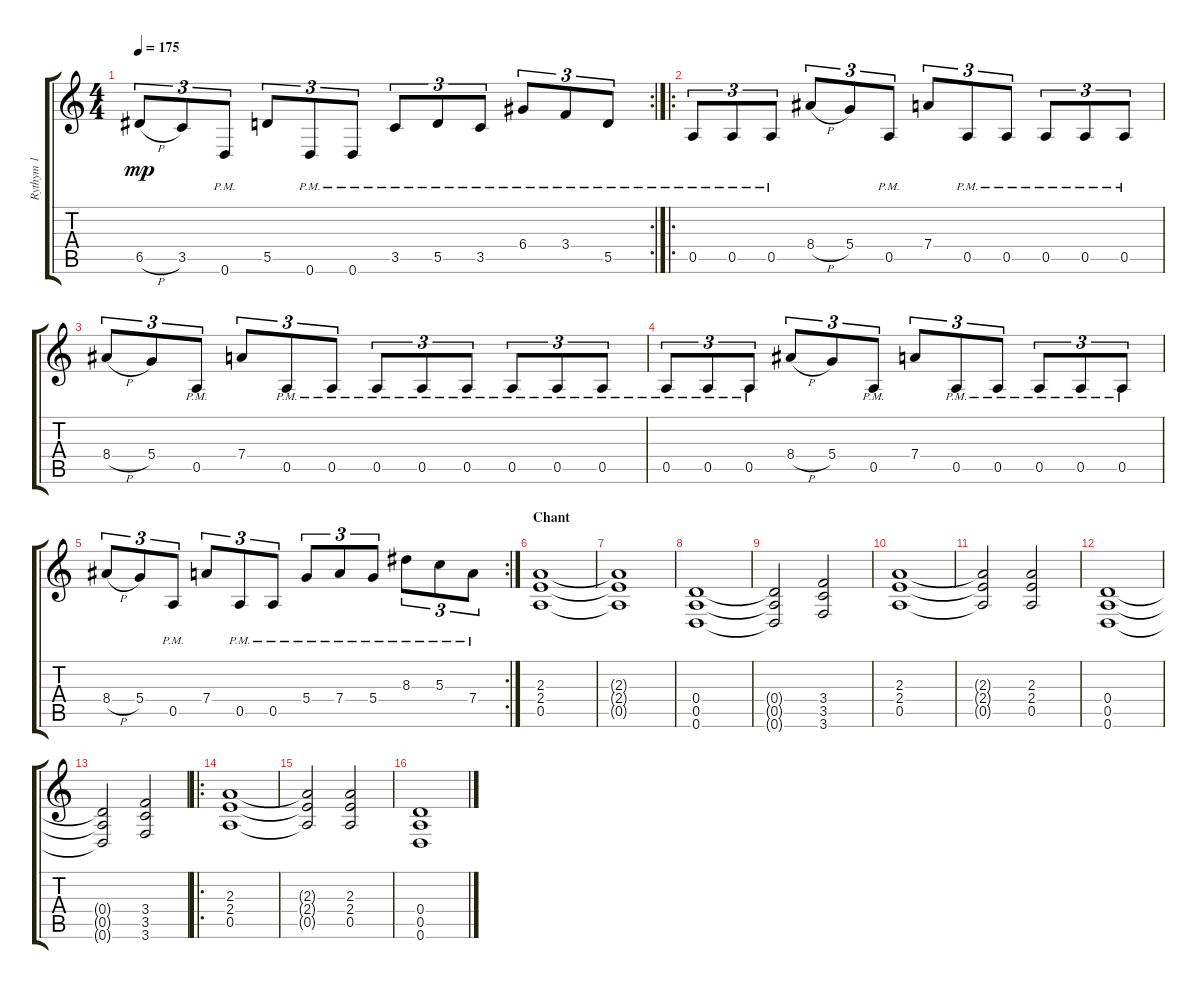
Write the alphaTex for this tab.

\track ("Rythym 1" "Rythym 1") {instrument distortionguitar}
\staff {score tabs}
\tuning (E4 B3 G3 D3 A2 D2) {hide}
\rc 2
\ts (4 4)
\tempo 175
\clef g2
\ks c
6.5{h}.8{tu (3 2) dy mp} 3.5.8{tu (3 2)} 0.6{pm}.8{tu (3 2)} 5.5.8{tu (3 2)} 0.6{pm}.8{tu (3 2)} 0.6{pm}.8{tu (3 2)} 3.5{pm}.8{tu (3 2)} 5.5{pm}.8{tu (3 2)} 3.5{pm}.8{tu (3 2)} 6.4{pm}.8{tu (3 2)} 3.4{pm}.8{tu (3 2)} 5.5{pm}.8{tu (3 2)} |
\ro
0.5{pm}.8{tu (3 2)} 0.5{pm}.8{tu (3 2)} 0.5{pm}.8{tu (3 2)} 8.4{h}.8{tu (3 2)} 5.4.8{tu (3 2)} 0.5{pm}.8{tu (3 2)} 7.4.8{tu (3 2)} 0.5{pm}.8{tu (3 2)} 0.5{pm}.8{tu (3 2)} 0.5{pm}.8{tu (3 2)} 0.5{pm}.8{tu (3 2)} 0.5{pm}.8{tu (3 2)} |
8.4{h}.8{tu (3 2)} 5.4.8{tu (3 2)} 0.5{pm}.8{tu (3 2)} 7.4.8{tu (3 2)} 0.5{pm}.8{tu (3 2)} 0.5{pm}.8{tu (3 2)} 0.5{pm}.8{tu (3 2)} 0.5{pm}.8{tu (3 2)} 0.5{pm}.8{tu (3 2)} 0.5{pm}.8{tu (3 2)} 0.5{pm}.8{tu (3 2)} 0.5{pm}.8{tu (3 2)} |
0.5{pm}.8{tu (3 2)} 0.5{pm}.8{tu (3 2)} 0.5{pm}.8{tu (3 2)} 8.4{h}.8{tu (3 2)} 5.4.8{tu (3 2)} 0.5{pm}.8{tu (3 2)} 7.4.8{tu (3 2)} 0.5{pm}.8{tu (3 2)} 0.5{pm}.8{tu (3 2)} 0.5{pm}.8{tu (3 2)} 0.5{pm}.8{tu (3 2)} 0.5{pm}.8{tu (3 2)} |
\rc 2
8.4{h}.8{tu (3 2)} 5.4.8{tu (3 2)} 0.5{pm}.8{tu (3 2)} 7.4.8{tu (3 2)} 0.5{pm}.8{tu (3 2)} 0.5{pm}.8{tu (3 2)} 5.4{pm}.8{tu (3 2)} 7.4{pm}.8{tu (3 2)} 5.4{pm}.8{tu (3 2)} 8.3{pm}.8{tu (3 2)} 5.3{pm}.8{tu (3 2)} 7.4{pm}.8{tu (3 2)} |
\section ("" "Chant")
(2.3 2.4 0.5).1 |
(2.3{t} 2.4{t} 0.5{t}).1 |
(0.4 0.5 0.6).1 |
(0.4{t} 0.5{t} 0.6{t}).2 (3.4 3.5 3.6).2 |
(2.3 2.4 0.5).1 |
(2.3{t} 2.4{t} 0.5{t}).2 (2.3 2.4 0.5).2 |
(0.4 0.5 0.6).1 |
(0.4{t} 0.5{t} 0.6{t}).2 (3.4 3.5 3.6).2 |
\ro
(2.3 2.4 0.5).1 |
(2.3{t} 2.4{t} 0.5{t}).2 (2.3 2.4 0.5).2 |
(0.4 0.5 0.6).1
